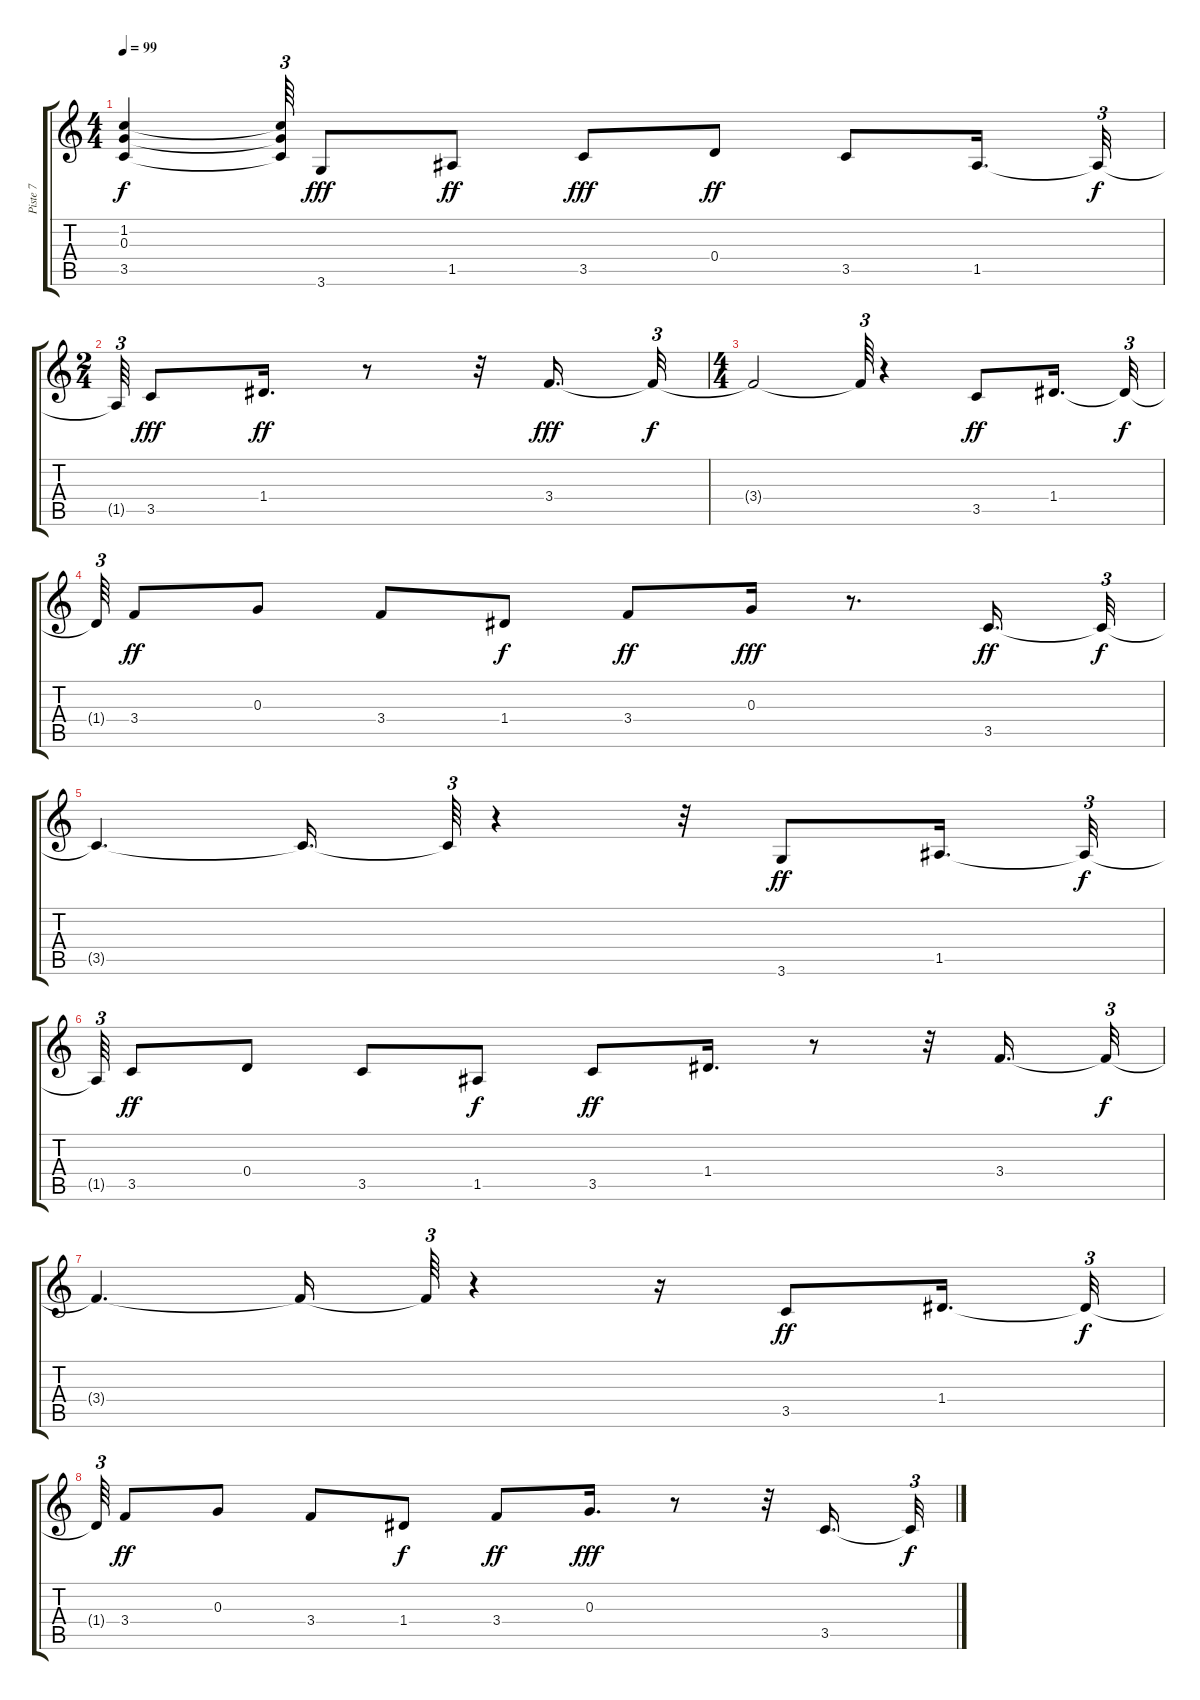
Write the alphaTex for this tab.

\track ("Piste 7" "Piste 7") {instrument electricguitarmuted}
\staff {score tabs}
\tuning (E4 B3 G3 D3 A2 E2) {hide}
\ts (4 4)
\tempo 99
\clef g2
\ks c
(1.2{t} 0.3{t} 3.5{t}).4{dy f} (1.2{t} 0.3{t} 3.5{t}).64{tu (3 2)} 3.6.8{dy fff} 1.5.8{dy ff} 3.5.8{dy fff} 0.4.8{dy ff} 3.5.8 1.5.16{d} 1.5{t}.32{tu (3 2) dy f} |
\ts (2 4)
1.5{t}.64{tu (3 2)} 3.5.8{dy fff} 1.4.16{d dy ff} r.8 r.32 3.4.16{d dy fff} 3.4{t}.32{tu (3 2) dy f} |
\ts (4 4)
3.4{t}.2 3.4{t}.64{tu (3 2)} r.4 3.5.8{dy ff} 1.4.16{d} 1.4{t}.32{tu (3 2) dy f} |
1.4{t}.64{tu (3 2)} 3.4.8{dy ff} 0.3.8 3.4.8 1.4.8{dy f} 3.4.8{dy ff} 0.3.16{dy fff} r.8{d} 3.5.16{d dy ff} 3.5{t}.32{tu (3 2) dy f} |
3.5{t}.4{d} 3.5{t}.16{d} 3.5{t}.64{tu (3 2)} r.4 r.32 3.6.8{dy ff} 1.5.16{d} 1.5{t}.32{tu (3 2) dy f} |
1.5{t}.64{tu (3 2)} 3.5.8{dy ff} 0.4.8 3.5.8 1.5.8{dy f} 3.5.8{dy ff} 1.4.16{d} r.8 r.32 3.4.16{d} 3.4{t}.32{tu (3 2) dy f} |
3.4{t}.4{d} 3.4{t}.16 3.4{t}.64{tu (3 2)} r.4 r.16 3.5.8{dy ff} 1.4.16{d} 1.4{t}.32{tu (3 2) dy f} |
1.4{t}.64{tu (3 2)} 3.4.8{dy ff} 0.3.8 3.4.8 1.4.8{dy f} 3.4.8{dy ff} 0.3.16{d dy fff} r.8 r.32 3.5.16{d} 3.5{t}.32{tu (3 2) dy f}
